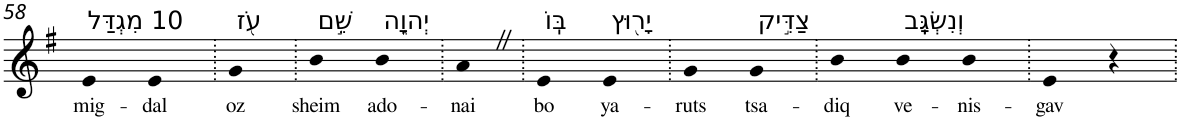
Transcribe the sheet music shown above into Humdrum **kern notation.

**kern	**text
*part1	*part1
*staff1	*staff1
*I"Piano	*
*I'Pno	*
!!LO:PB:g=z
*clefG2	*
*k[f#]	*
*G:	*
=58	=58
!LO:TX:a:t=10 מִגְדַּל	!
!	!LO:LY:b
4e	mig-
!	!LO:LY:b
4e	-dal
=59.	=59.
!LO:TX:a:t=עֹ֭ז	!
!	!LO:LY:b
4g	oz
=60.	=60.
!LO:TX:a:t=שֵׁ֣ם	!
!	!LO:LY:b
4b	sheim
!LO:TX:a:t=יְהוָ֑ה	!
!	!LO:LY:b
4b	ado-
=61.	=61.
!	!LO:LY:b
4aZ	-nai
=62.	=62.
!LO:TX:a:t=בּֽוֹ	!
!	!LO:LY:b
4e	bo
!LO:TX:a:t=יָר֖וּץ	!
!	!LO:LY:b
4e	ya-
=63.	=63.
!	!LO:LY:b
4g	-ruts
!LO:TX:a:t=צַדִּ֣יק	!
!	!LO:LY:b
4g	tsa-
=64.	=64.
!	!LO:LY:b
4b	-diq
!LO:TX:a:t=וְנִשְׂגָּֽב	!
!	!LO:LY:b
4b	ve-
!	!LO:LY:b
4b	-nis-
=65.	=65.
!	!LO:LY:b
4e	-gav
4r	.
=.	=.
*-	*-
